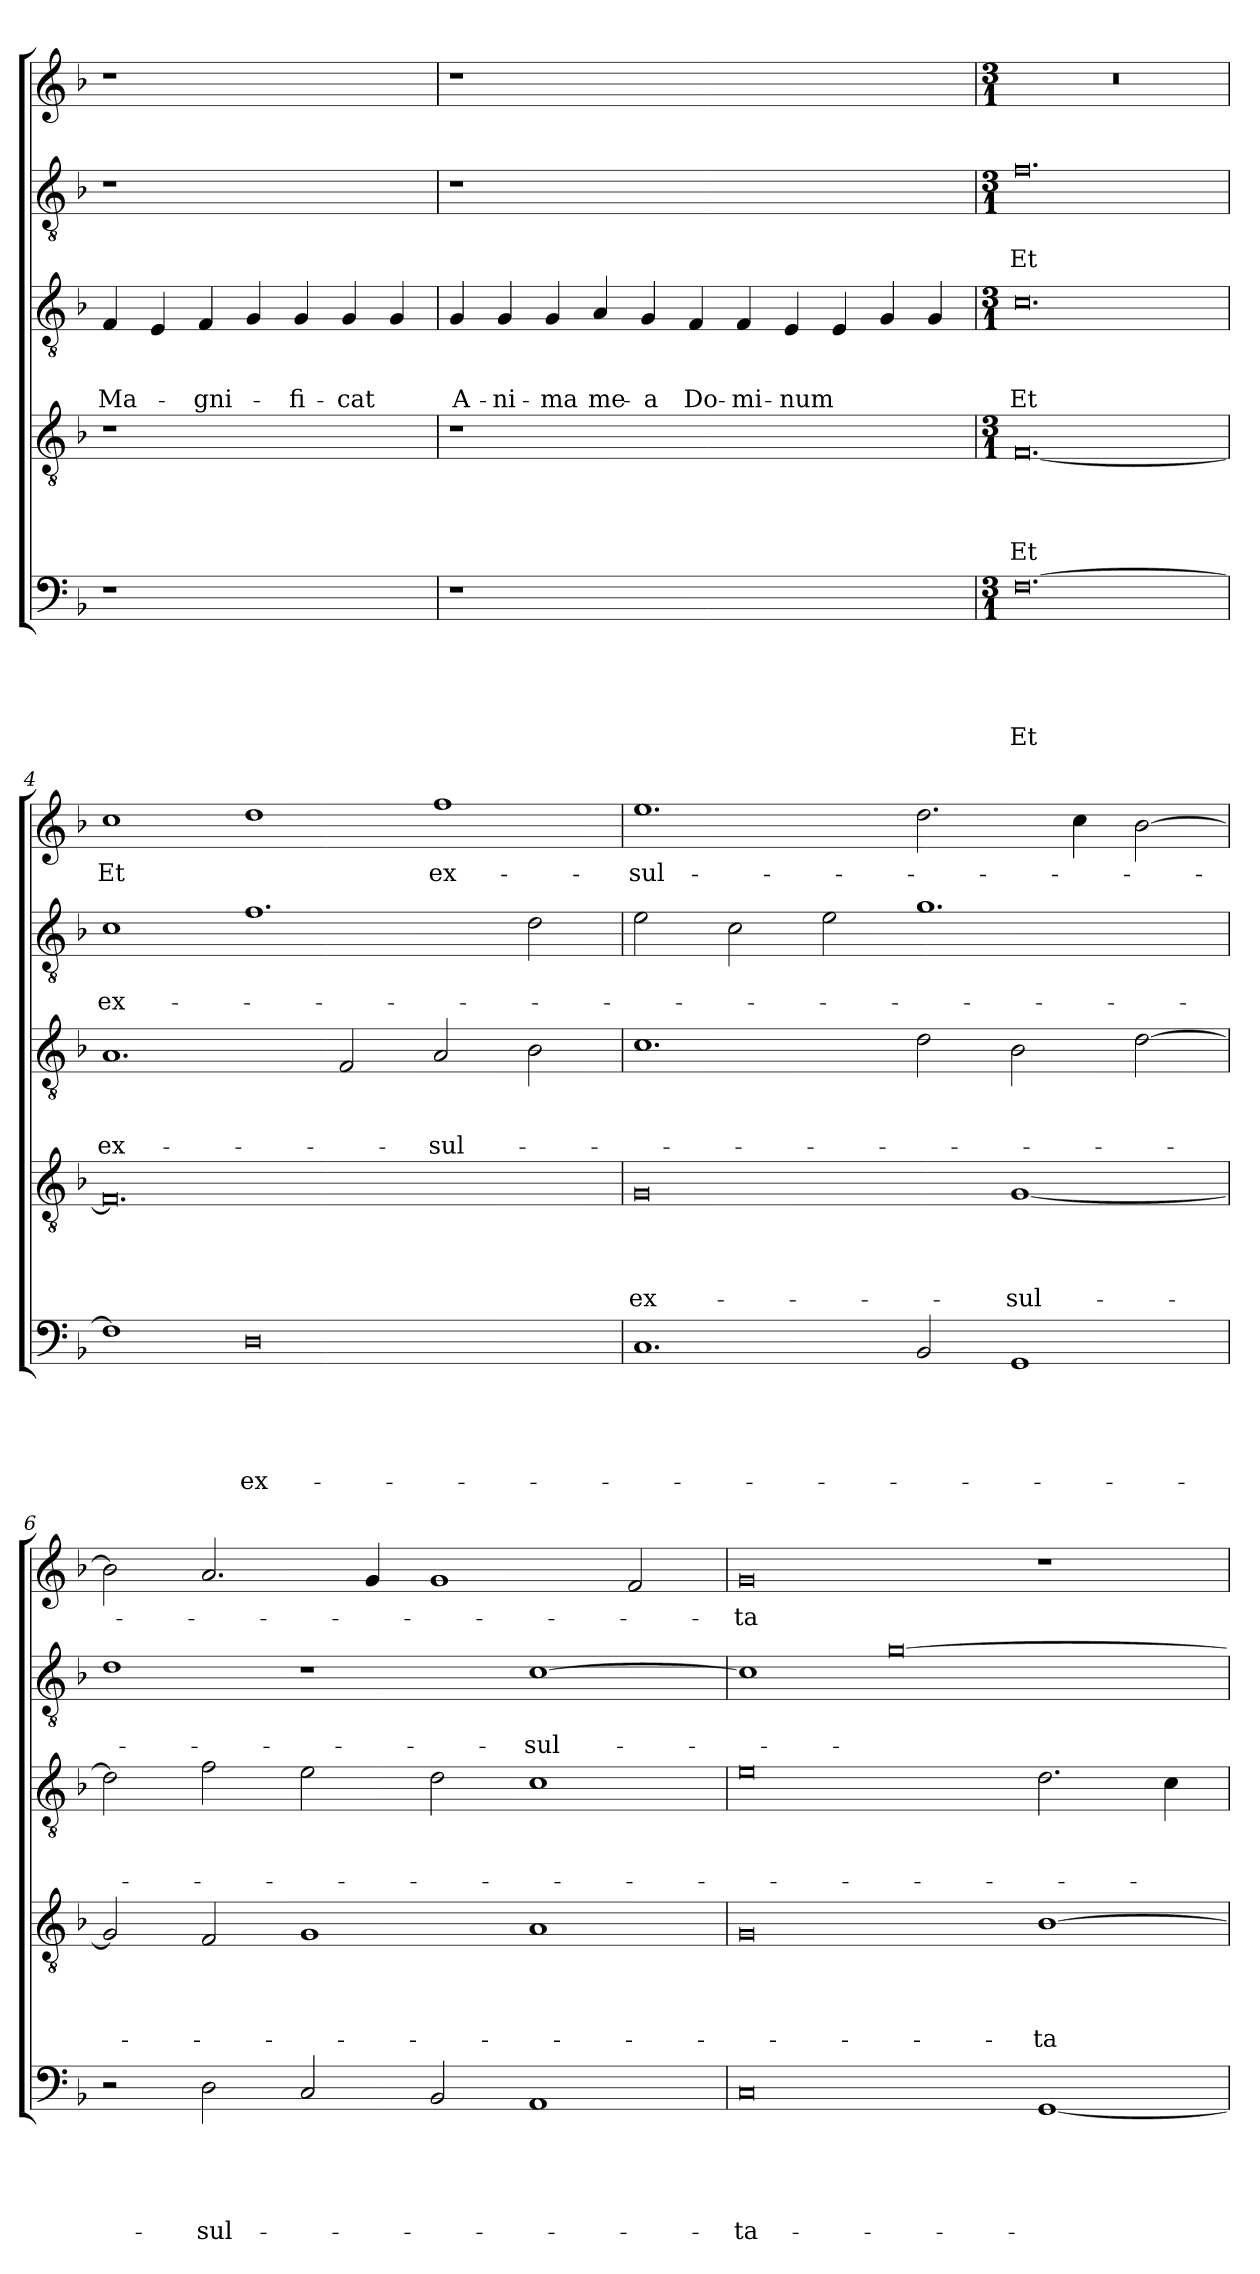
**kern	**text	**text	**text	**text	**text	**kern	**text	**text	**text	**text	**kern	**text	**text	**text	**kern	**text	**text	**kern	**text
*part5	*part5	*part5	*part5	*part5	*part5	*part4	*part4	*part4	*part4	*part4	*part3	*part3	*part3	*part3	*part2	*part2	*part2	*part1	*part1
*staff5	*staff5	*staff5	*staff5	*staff5	*staff5	*staff4	*staff4	*staff4	*staff4	*staff4	*staff3	*staff3	*staff3	*staff3	*staff2	*staff2	*staff2	*staff1	*staff1
*clefF4	*	*	*	*	*	*clefGv2	*	*	*	*	*clefGv2	*	*	*	*clefGv2	*	*	*clefG2	*
*k[b-]	*	*	*	*	*	*k[b-]	*	*	*	*	*k[b-]	*	*	*	*k[b-]	*	*	*k[b-]	*
*F:	*	*	*	*	*	*F:	*	*	*	*	*F:	*	*	*	*F:	*	*	*F:	*
=1	=1	=1	=1	=1	=1	=1	=1	=1	=1	=1	=1	=1	=1	=1	=1	=1	=1	=1	=1
!	!	!	!	!	!	!	!	!	!	!	!LO:N:head=solid	!	!	!LO:LY:b	!	!	!	!	!
1r	.	.	.	.	.	1r	.	.	.	.	4F	.	.	Ma-	1r	.	.	1r	.
!	!	!	!	!	!	!	!	!	!	!	!LO:N:head=solid	!	!	!	!	!	!	!	!
.	.	.	.	.	.	.	.	.	.	.	4E	.	.	.	.	.	.	.	.
!	!	!	!	!	!	!	!	!	!	!	!LO:N:head=solid	!	!	!LO:LY:b	!	!	!	!	!
.	.	.	.	.	.	.	.	.	.	.	4F	.	.	-gni-	.	.	.	.	.
!	!	!	!	!	!	!	!	!	!	!	!LO:N:head=solid	!	!	!	!	!	!	!	!
.	.	.	.	.	.	.	.	.	.	.	4G	.	.	.	.	.	.	.	.
!	!	!	!	!	!	!	!	!	!	!	!LO:N:head=solid	!	!	!LO:LY:b	!	!	!	!	!
2.ryy	.	.	.	.	.	2.ryy	.	.	.	.	4G	.	.	-fi-	2.ryy	.	.	2.ryy	.
!	!	!	!	!	!	!	!	!	!	!	!LO:N:head=solid	!	!	!LO:LY:b	!	!	!	!	!
.	.	.	.	.	.	.	.	.	.	.	4G	.	.	-cat	.	.	.	.	.
!	!	!	!	!	!	!	!	!	!	!	!LO:N:head=solid	!	!	!	!	!	!	!	!
.	.	.	.	.	.	.	.	.	.	.	4G	.	.	.	.	.	.	.	.
=2	=2	=2	=2	=2	=2	=2	=2	=2	=2	=2	=2	=2	=2	=2	=2	=2	=2	=2	=2
!	!	!	!	!	!	!	!	!	!	!	!LO:N:head=solid	!	!	!LO:LY:b	!	!	!	!	!
1r	.	.	.	.	.	1r	.	.	.	.	4G	.	.	A-	1r	.	.	1r	.
!	!	!	!	!	!	!	!	!	!	!	!LO:N:head=solid	!	!	!LO:LY:b	!	!	!	!	!
.	.	.	.	.	.	.	.	.	.	.	4G	.	.	-ni-	.	.	.	.	.
!	!	!	!	!	!	!	!	!	!	!	!LO:N:head=solid	!	!	!LO:LY:b	!	!	!	!	!
.	.	.	.	.	.	.	.	.	.	.	4G	.	.	-ma	.	.	.	.	.
!	!	!	!	!	!	!	!	!	!	!	!LO:N:head=solid	!	!	!LO:LY:b	!	!	!	!	!
.	.	.	.	.	.	.	.	.	.	.	4A	.	.	me-	.	.	.	.	.
!	!	!	!	!	!	!	!	!	!	!	!LO:N:head=solid	!	!	!LO:LY:b	!	!	!	!	!
1..ryy	.	.	.	.	.	1..ryy	.	.	.	.	4G	.	.	-a	1..ryy	.	.	1..ryy	.
!	!	!	!	!	!	!	!	!	!	!	!LO:N:head=solid	!	!	!LO:LY:b	!	!	!	!	!
.	.	.	.	.	.	.	.	.	.	.	4F	.	.	Do-	.	.	.	.	.
!	!	!	!	!	!	!	!	!	!	!	!LO:N:head=solid	!	!	!LO:LY:b	!	!	!	!	!
.	.	.	.	.	.	.	.	.	.	.	4F	.	.	-mi-	.	.	.	.	.
!	!	!	!	!	!	!	!	!	!	!	!LO:N:head=solid	!	!	!LO:LY:b	!	!	!	!	!
.	.	.	.	.	.	.	.	.	.	.	4E	.	.	-num	.	.	.	.	.
!	!	!	!	!	!	!	!	!	!	!	!LO:N:head=solid	!	!	!	!	!	!	!	!
.	.	.	.	.	.	.	.	.	.	.	4E	.	.	.	.	.	.	.	.
!	!	!	!	!	!	!	!	!	!	!	!LO:N:head=solid	!	!	!	!	!	!	!	!
.	.	.	.	.	.	.	.	.	.	.	4G	.	.	.	.	.	.	.	.
!	!	!	!	!	!	!	!	!	!	!	!LO:N:head=solid	!	!	!	!	!	!	!	!
.	.	.	.	.	.	.	.	.	.	.	4G	.	.	.	.	.	.	.	.
!!LO:LB:g=z
=3	=3	=3	=3	=3	=3	=3	=3	=3	=3	=3	=3	=3	=3	=3	=3	=3	=3	=3	=3
*M3/1	*	*	*	*	*	*M3/1	*	*	*	*	*M3/1	*	*	*	*M3/1	*	*	*M3/1	*
!	!	!	!	!	!LO:LY:b	!	!	!	!	!LO:LY:b	!	!	!	!LO:LY:b	!	!	!LO:LY:b	!	!
[0.F	.	.	.	.	Et	[0.F	.	.	.	Et	0.c	.	.	Et	0.f	.	Et	0.r	.
=4	=4	=4	=4	=4	=4	=4	=4	=4	=4	=4	=4	=4	=4	=4	=4	=4	=4	=4	=4
!	!	!	!	!	!	!	!	!	!	!	!	!	!	!LO:LY:b	!	!	!LO:LY:b	!	!LO:LY:b
1F]	.	.	.	.	.	0.F]	.	.	.	.	1.A	.	.	ex-	1c	.	ex-	1cc	Et
!	!	!	!	!	!LO:LY:b	!	!	!	!	!	!	!	!	!	!	!	!	!	!
0D	.	.	.	.	ex-	.	.	.	.	.	.	.	.	.	1.f	.	.	1dd	.
.	.	.	.	.	.	.	.	.	.	.	2F/	.	.	.	.	.	.	.	.
!	!	!	!	!	!	!	!	!	!	!	!	!	!	!LO:LY:b	!	!	!	!	!LO:LY:b
.	.	.	.	.	.	.	.	.	.	.	2A/	.	.	-sul-	.	.	.	1ff	ex-
.	.	.	.	.	.	.	.	.	.	.	2B-\	.	.	.	2d\	.	.	.	.
=5	=5	=5	=5	=5	=5	=5	=5	=5	=5	=5	=5	=5	=5	=5	=5	=5	=5	=5	=5
!	!	!	!	!	!	!	!	!	!	!LO:LY:b	!	!	!	!	!	!	!	!	!LO:LY:b
1.C	.	.	.	.	.	0G	.	.	.	ex-	1.c	.	.	.	2e\	.	.	1.ee	-sul-
.	.	.	.	.	.	.	.	.	.	.	.	.	.	.	2c\	.	.	.	.
.	.	.	.	.	.	.	.	.	.	.	.	.	.	.	2e\	.	.	.	.
2BB-/	.	.	.	.	.	.	.	.	.	.	2d\	.	.	.	1.g	.	.	2.dd\	.
!	!	!	!	!	!	!	!	!	!	!LO:LY:b	!	!	!	!	!	!	!	!	!
1GG	.	.	.	.	.	[1G	.	.	.	-sul-	2B-\	.	.	.	.	.	.	.	.
.	.	.	.	.	.	.	.	.	.	.	.	.	.	.	.	.	.	4cc\	.
.	.	.	.	.	.	.	.	.	.	.	[2d\	.	.	.	.	.	.	[2b-\	.
=6	=6	=6	=6	=6	=6	=6	=6	=6	=6	=6	=6	=6	=6	=6	=6	=6	=6	=6	=6
2r	.	.	.	.	.	2G/]	.	.	.	.	2d\]	.	.	.	1d	.	.	2b-\]	.
!	!	!	!	!	!LO:LY:b	!	!	!	!	!	!	!	!	!	!	!	!	!	!
2D\	.	.	.	.	-sul-	2F/	.	.	.	.	2f\	.	.	.	.	.	.	2.a/	.
2C/	.	.	.	.	.	1G	.	.	.	.	2e\	.	.	.	1r	.	.	.	.
.	.	.	.	.	.	.	.	.	.	.	.	.	.	.	.	.	.	4g/	.
2BB-/	.	.	.	.	.	.	.	.	.	.	2d\	.	.	.	.	.	.	1g	.
!	!	!	!	!	!	!	!	!	!	!	!	!	!	!	!	!	!LO:LY:b	!	!
1AA	.	.	.	.	.	1A	.	.	.	.	1c	.	.	.	[1c	.	-sul-	.	.
.	.	.	.	.	.	.	.	.	.	.	.	.	.	.	.	.	.	2f/	.
=7	=7	=7	=7	=7	=7	=7	=7	=7	=7	=7	=7	=7	=7	=7	=7	=7	=7	=7	=7
!	!	!	!	!	!LO:LY:b	!	!	!	!	!	!	!	!	!	!	!	!	!	!LO:LY:b
0C	.	.	.	.	-ta-	0G	.	.	.	.	0e	.	.	.	1c]	.	.	0g	-ta-
.	.	.	.	.	.	.	.	.	.	.	.	.	.	.	[0g	.	.	.	.
!	!	!	!	!	!	!	!	!	!	!LO:LY:b	!	!	!	!	!	!	!	!	!
[1GG	.	.	.	.	.	[1B-	.	.	.	-ta-	2.d\	.	.	.	.	.	.	1r	.
.	.	.	.	.	.	.	.	.	.	.	4c\	.	.	.	.	.	.	.	.
=	=	=	=	=	=	=	=	=	=	=	=	=	=	=	=	=	=	=	=
*-	*-	*-	*-	*-	*-	*-	*-	*-	*-	*-	*-	*-	*-	*-	*-	*-	*-	*-	*-
